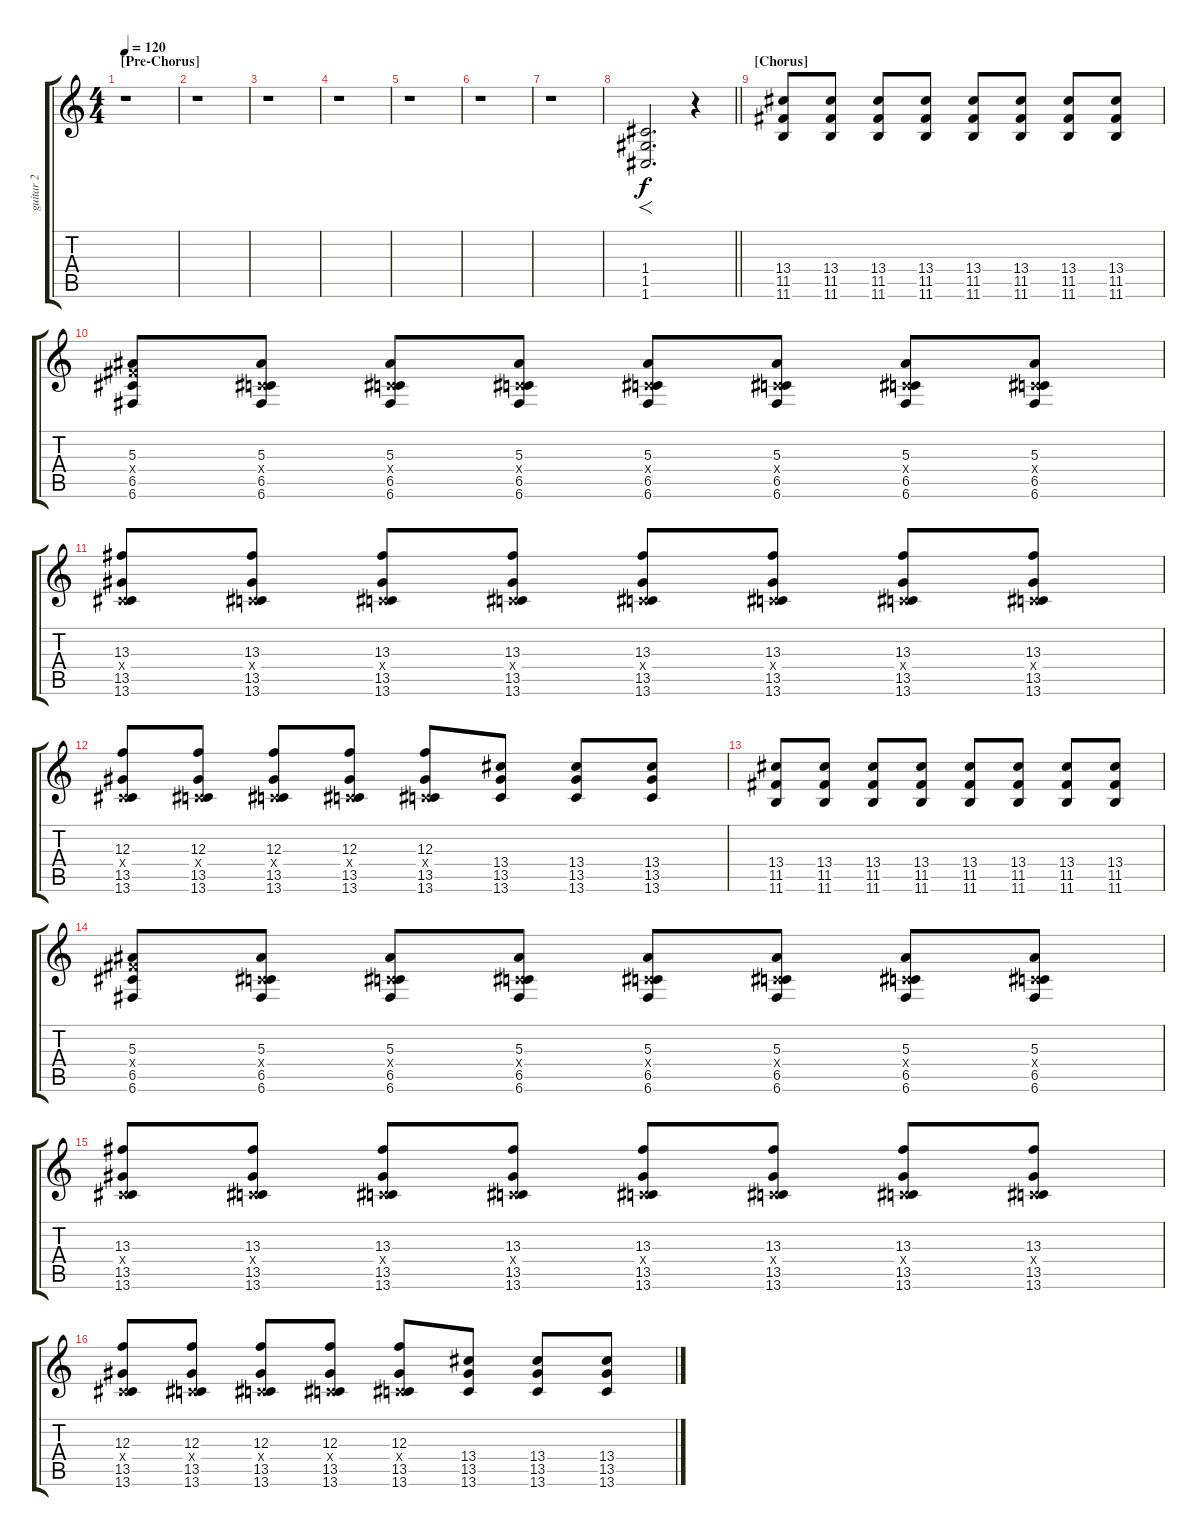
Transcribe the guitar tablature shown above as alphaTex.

\track ("guitar 2" "guitar 2") {instrument distortionguitar}
\staff {score tabs}
\tuning (D4 A3 F3 C3 G2 C2) {hide}
\ts (4 4)
\section ("" "[Pre-Chorus]")
\tempo 120
\clef g2
\ks c
r.1{dy f} |
r.1 |
r.1 |
r.1 |
r.1 |
r.1 |
r.1 |
\barLineRight lightlight
(1.4 1.5 1.6).2{f d} r.4 |
\section ("" "[Chorus]")
(13.4 11.5 11.6).8 (13.4 11.5 11.6).8 (13.4 11.5 11.6).8 (13.4 11.5 11.6).8 (13.4 11.5 11.6).8 (13.4 11.5 11.6).8 (13.4 11.5 11.6).8 (13.4 11.5 11.6).8 |
(5.3 6.4{x} 6.5 6.6).8 (5.3 0.4{x} 6.5 6.6).8 (5.3 0.4{x} 6.5 6.6).8 (5.3 0.4{x} 6.5 6.6).8 (5.3 0.4{x} 6.5 6.6).8 (5.3 0.4{x} 6.5 6.6).8 (5.3 0.4{x} 6.5 6.6).8 (5.3 0.4{x} 6.5 6.6).8 |
(13.3 0.4{x} 13.5 13.6).8 (13.3 0.4{x} 13.5 13.6).8 (13.3 0.4{x} 13.5 13.6).8 (13.3 0.4{x} 13.5 13.6).8 (13.3 0.4{x} 13.5 13.6).8 (13.3 0.4{x} 13.5 13.6).8 (13.3 0.4{x} 13.5 13.6).8 (13.3 0.4{x} 13.5 13.6).8 |
(12.3 0.4{x} 13.5 13.6).8 (12.3 0.4{x} 13.5 13.6).8 (12.3 0.4{x} 13.5 13.6).8 (12.3 0.4{x} 13.5 13.6).8 (12.3 0.4{x} 13.5 13.6).8 (13.4 13.5 13.6).8 (13.4 13.5 13.6).8 (13.4 13.5 13.6).8 |
(13.4 11.5 11.6).8 (13.4 11.5 11.6).8 (13.4 11.5 11.6).8 (13.4 11.5 11.6).8 (13.4 11.5 11.6).8 (13.4 11.5 11.6).8 (13.4 11.5 11.6).8 (13.4 11.5 11.6).8 |
(5.3 6.4{x} 6.5 6.6).8 (5.3 0.4{x} 6.5 6.6).8 (5.3 0.4{x} 6.5 6.6).8 (5.3 0.4{x} 6.5 6.6).8 (5.3 0.4{x} 6.5 6.6).8 (5.3 0.4{x} 6.5 6.6).8 (5.3 0.4{x} 6.5 6.6).8 (5.3 0.4{x} 6.5 6.6).8 |
(13.3 0.4{x} 13.5 13.6).8 (13.3 0.4{x} 13.5 13.6).8 (13.3 0.4{x} 13.5 13.6).8 (13.3 0.4{x} 13.5 13.6).8 (13.3 0.4{x} 13.5 13.6).8 (13.3 0.4{x} 13.5 13.6).8 (13.3 0.4{x} 13.5 13.6).8 (13.3 0.4{x} 13.5 13.6).8 |
(12.3 0.4{x} 13.5 13.6).8 (12.3 0.4{x} 13.5 13.6).8 (12.3 0.4{x} 13.5 13.6).8 (12.3 0.4{x} 13.5 13.6).8 (12.3 0.4{x} 13.5 13.6).8 (13.4 13.5 13.6).8 (13.4 13.5 13.6).8 (13.4 13.5 13.6).8
